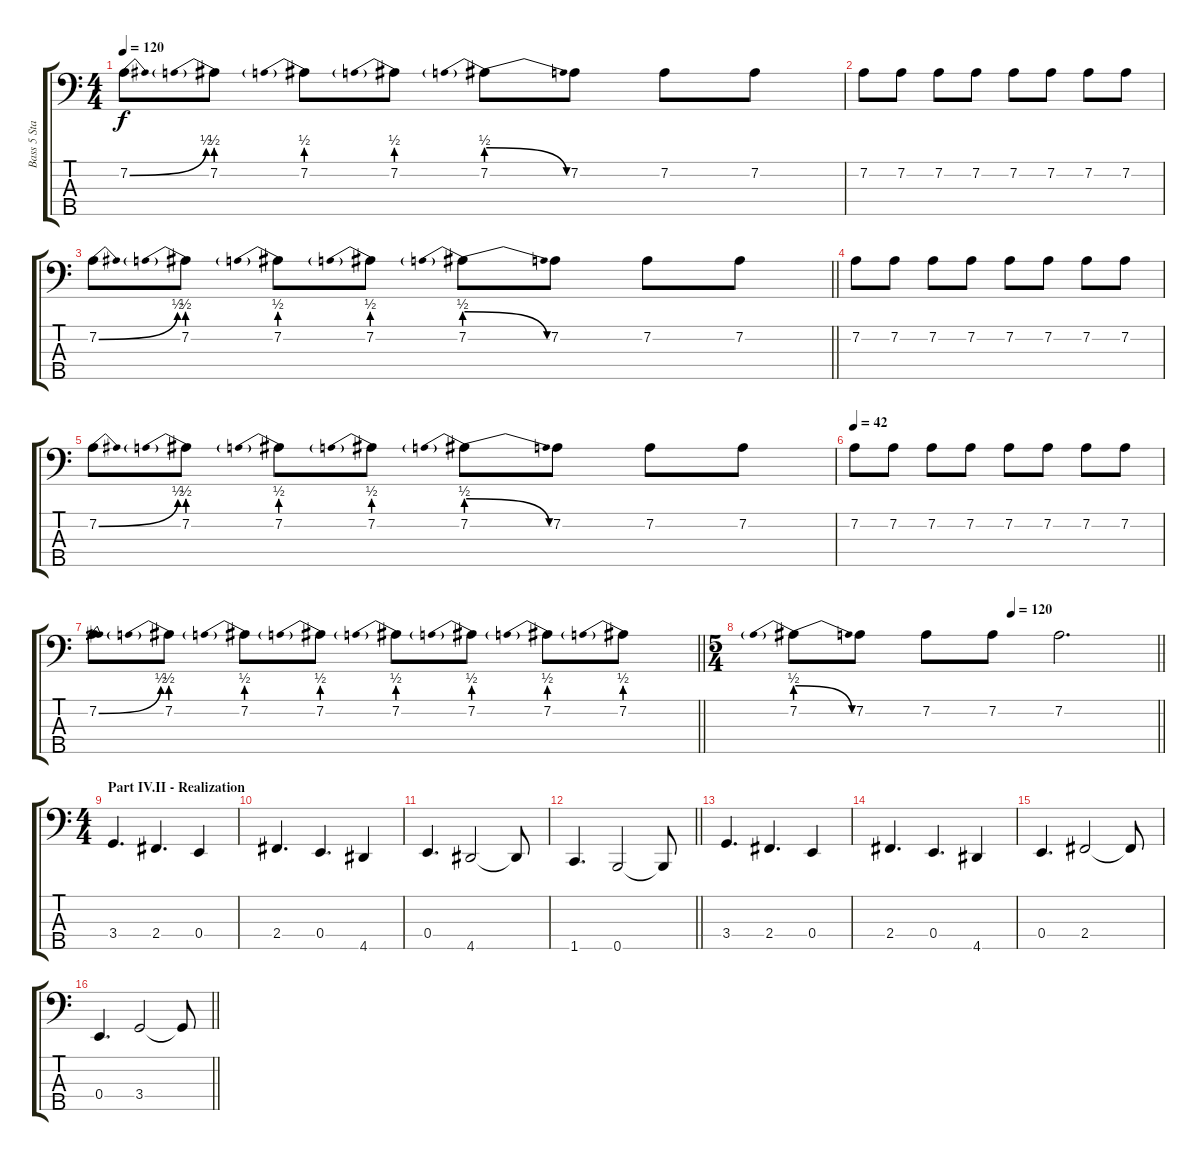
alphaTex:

\track ("Bass 5 Standard" "Bass 5 Sta") {instrument electricbassfinger}
\staff {score tabs}
\tuning (G2 D2 A1 E1 B0) {hide}
\ts (4 4)
\tempo 120
\clef f4
\ks c
7.2{be (bend 0 0 60 2)}.8{dy f} 7.2{be (prebend 0 2 60 2)}.8 7.2{be (prebend 0 2 60 2)}.8 7.2{be (prebend 0 2 60 2)}.8 7.2{be (prebendrelease 0 2 60 0)}.8 7.2.8 7.2.8 7.2.8 |
7.2.8 7.2.8 7.2.8 7.2.8 7.2.8 7.2.8 7.2.8 7.2.8 |
\barLineRight lightlight
7.2{be (bend 0 0 60 2)}.8 7.2{be (prebend 0 2 60 2)}.8 7.2{be (prebend 0 2 60 2)}.8 7.2{be (prebend 0 2 60 2)}.8 7.2{be (prebendrelease 0 2 60 0)}.8 7.2.8 7.2.8 7.2.8 |
7.2.8 7.2.8 7.2.8 7.2.8 7.2.8 7.2.8 7.2.8 7.2.8 |
7.2{be (bend 0 0 60 2)}.8 7.2{be (prebend 0 2 60 2)}.8 7.2{be (prebend 0 2 60 2)}.8 7.2{be (prebend 0 2 60 2)}.8 7.2{be (prebendrelease 0 2 60 0)}.8 7.2.8 7.2.8 7.2.8 |
\tempo 42
7.2.8 7.2.8 7.2.8 7.2.8 7.2.8 7.2.8 7.2.8 7.2.8 |
\barLineRight lightlight
7.2{be (bend 0 0 60 2)}.8 7.2{be (prebend 0 2 60 2)}.8 7.2{be (prebend 0 2 60 2)}.8 7.2{be (prebend 0 2 60 2)}.8 7.2{be (prebend 0 2 60 2)}.8 7.2{be (prebend 0 2 60 2)}.8 7.2{be (prebend 0 2 60 2)}.8 7.2{be (prebend 0 2 60 2)}.8 |
\ts (5 4)
\tempo (120 0.6)
\barLineRight lightlight
7.2{be (prebendrelease 0 2 60 0)}.8 7.2.8 7.2.8 7.2.8 7.2.2{d} |
\ts (4 4)
\section ("" "Part IV.II - Realization")
3.4.4{d} 2.4.4{d} 0.4.4 |
2.4.4{d} 0.4.4{d} 4.5.4 |
0.4.4{d} 4.5.2 4.5{t}.8 |
\barLineRight lightlight
1.5.4{d} 0.5.2 0.5{t}.8 |
3.4.4{d} 2.4.4{d} 0.4.4 |
2.4.4{d} 0.4.4{d} 4.5.4 |
0.4.4{d} 2.4.2 2.4{t}.8 |
\barLineRight lightlight
0.4.4{d} 3.4.2 3.4{t}.8
